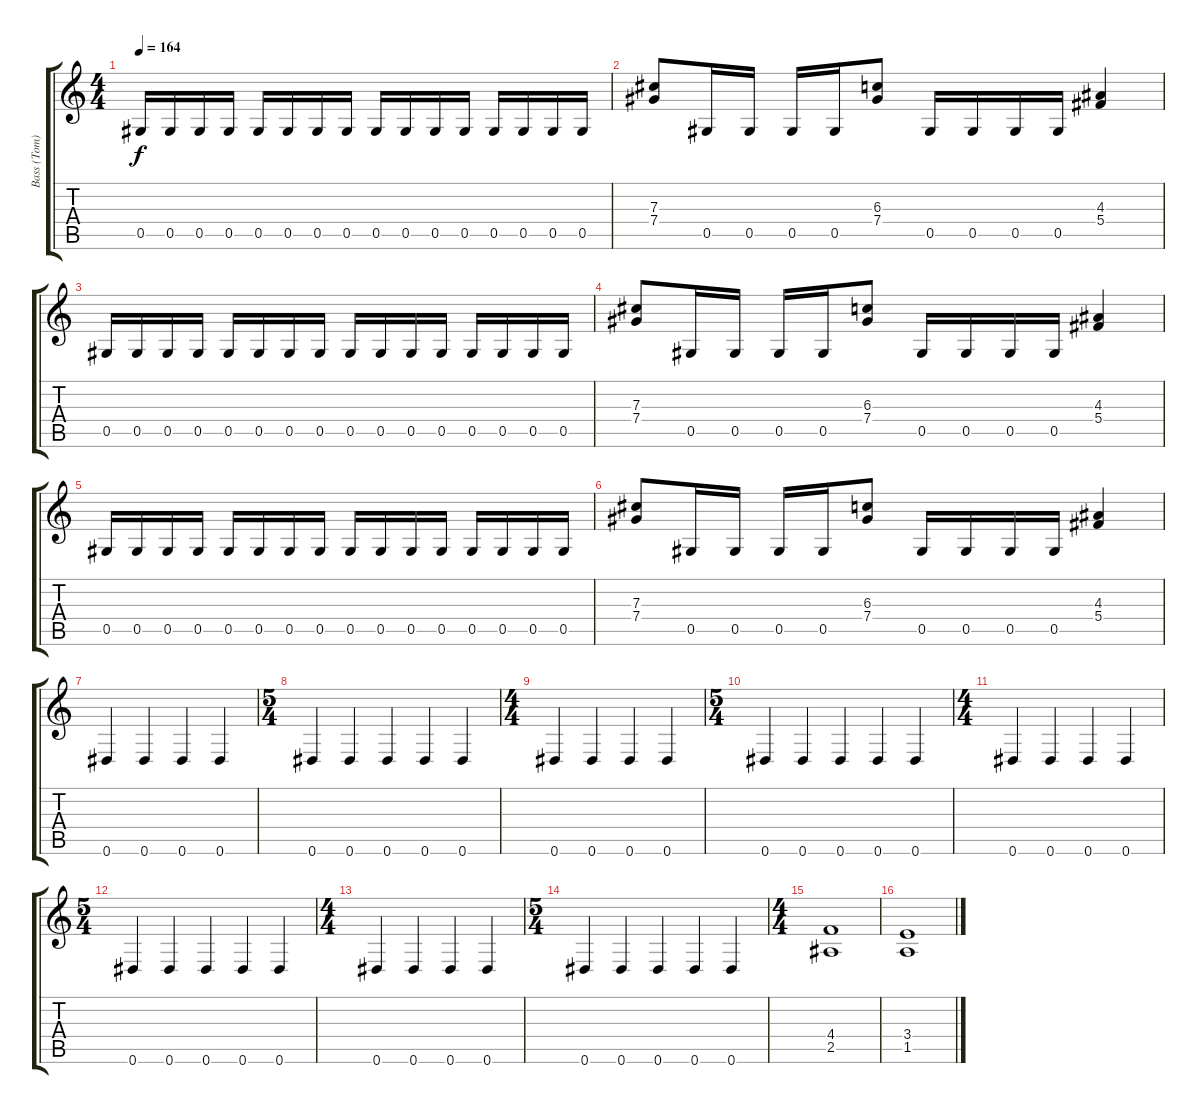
\track ("Bass (Tom)" "Bass (Tom)") {instrument electricbasspick}
\staff {score tabs}
\tuning (Eb4 Bb3 Gb3 Db3 Ab2 Eb2) {hide}
\ts (4 4)
\tempo 164
\clef g2
\ks c
0.5.16{dy f} 0.5.16 0.5.16 0.5.16 0.5.16 0.5.16 0.5.16 0.5.16 0.5.16 0.5.16 0.5.16 0.5.16 0.5.16 0.5.16 0.5.16 0.5.16 |
(7.3 7.4).8 0.5.16 0.5.16 0.5.16 0.5.16 (6.3 7.4).8 0.5.16 0.5.16 0.5.16 0.5.16 (4.3 5.4).4 |
0.5.16 0.5.16 0.5.16 0.5.16 0.5.16 0.5.16 0.5.16 0.5.16 0.5.16 0.5.16 0.5.16 0.5.16 0.5.16 0.5.16 0.5.16 0.5.16 |
(7.3 7.4).8 0.5.16 0.5.16 0.5.16 0.5.16 (6.3 7.4).8 0.5.16 0.5.16 0.5.16 0.5.16 (4.3 5.4).4 |
0.5.16 0.5.16 0.5.16 0.5.16 0.5.16 0.5.16 0.5.16 0.5.16 0.5.16 0.5.16 0.5.16 0.5.16 0.5.16 0.5.16 0.5.16 0.5.16 |
(7.3 7.4).8 0.5.16 0.5.16 0.5.16 0.5.16 (6.3 7.4).8 0.5.16 0.5.16 0.5.16 0.5.16 (4.3 5.4).4 |
0.6.4 0.6.4 0.6.4 0.6.4 |
\ts (5 4)
0.6.4 0.6.4 0.6.4 0.6.4 0.6.4 |
\ts (4 4)
0.6.4 0.6.4 0.6.4 0.6.4 |
\ts (5 4)
0.6.4 0.6.4 0.6.4 0.6.4 0.6.4 |
\ts (4 4)
0.6.4 0.6.4 0.6.4 0.6.4 |
\ts (5 4)
0.6.4 0.6.4 0.6.4 0.6.4 0.6.4 |
\ts (4 4)
0.6.4 0.6.4 0.6.4 0.6.4 |
\ts (5 4)
0.6.4 0.6.4 0.6.4 0.6.4 0.6.4 |
\ts (4 4)
(4.4 2.5).1 |
(3.4 1.5).1
